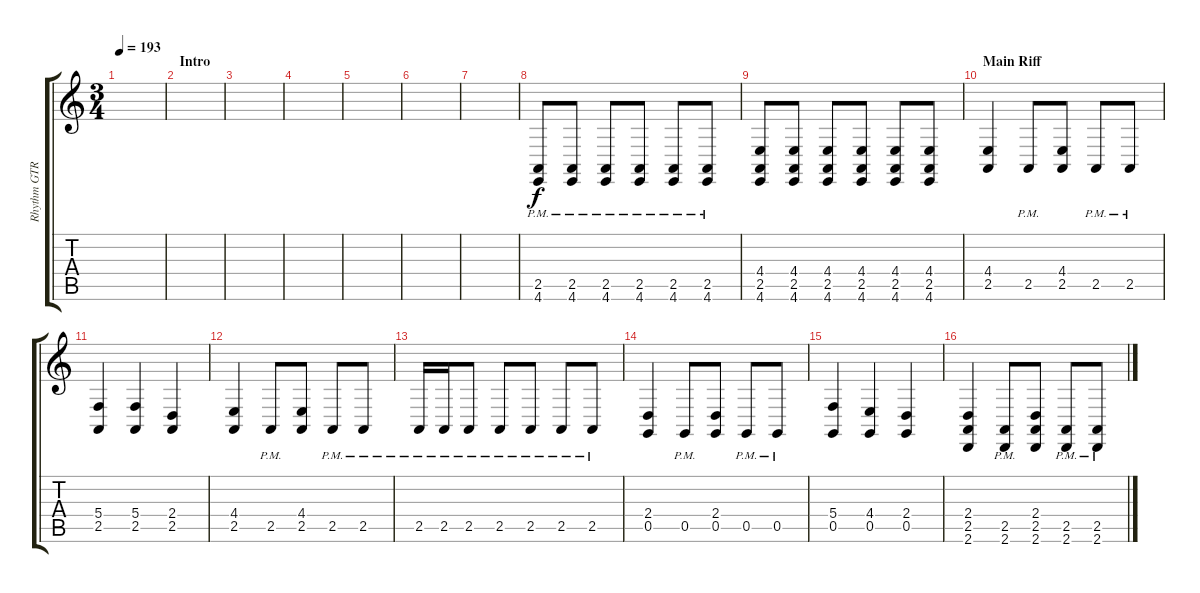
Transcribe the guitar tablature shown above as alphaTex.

\track ("Rhythm GTR 1" "Rhythm GTR") {instrument violin}
\staff {score tabs}
\tuning (D4 A3 F3 C3 G2 C2) {hide}
\ts (3 4)
\tempo 193
\clef g2
\ks c
|
\section ("" "Intro")
|
|
|
|
|
|
(2.5{pm} 4.6{pm}).8 (2.5{pm} 4.6{pm}).8 (2.5{pm} 4.6{pm}).8 (2.5{pm} 4.6{pm}).8 (2.5{pm} 4.6{pm}).8 (2.5{pm} 4.6{pm}).8 |
(4.4 2.5 4.6).8 (4.4 2.5 4.6).8 (4.4 2.5 4.6).8 (4.4 2.5 4.6).8 (4.4 2.5 4.6).8 (4.4 2.5 4.6).8 |
\section ("" "Main Riff")
(4.4 2.5).4 2.5{pm}.8 (4.4 2.5).8 2.5{pm}.8 2.5{pm}.8 |
(5.4 2.5).4 (5.4 2.5).4 (2.4 2.5).4 |
(4.4 2.5).4 2.5{pm}.8 (4.4 2.5).8 2.5{pm}.8 2.5{pm}.8 |
2.5{pm}.16 2.5{pm}.16 2.5{pm}.8 2.5{pm}.8 2.5{pm}.8 2.5{pm}.8 2.5{pm}.8 |
(2.4 0.5).4 0.5{pm}.8 (2.4 0.5).8 0.5{pm}.8 0.5{pm}.8 |
(5.4 0.5).4 (4.4 0.5).4 (2.4 0.5).4 |
(2.4 2.5 2.6).4 (2.5{pm} 2.6{pm}).8 (2.4 2.5 2.6).8 (2.5{pm} 2.6{pm}).8 (2.5{pm} 2.6{pm}).8
